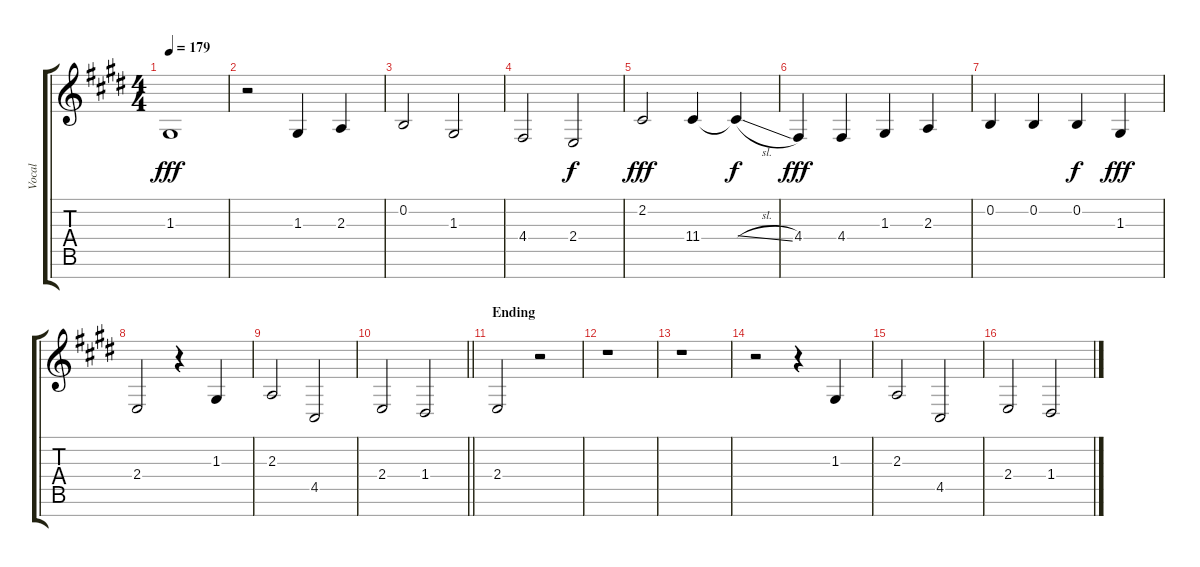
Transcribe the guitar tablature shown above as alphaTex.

\track ("Vocal" "Vocal") {instrument clarinet}
\staff {score tabs}
\tuning (E4 B3 G3 D3 A2 E2 B1) {hide}
\ts (4 4)
\tempo 179
\clef g2
\ks e
1.3.1{dy fff} |
r.2 1.3.4 2.3.4 |
0.2.2 1.3.2 |
4.4.2 2.4.2{dy f} |
2.2.2{dy fff} 11.4.4 11.4{sl t}.4{dy f} |
4.4.4{dy fff} 4.4.4 1.3.4 2.3.4 |
0.2.4 0.2.4 0.2.4{dy f} 1.3.4{dy fff} |
2.4.2 r.4 1.3.4 |
2.3.2 4.5.2 |
\barLineRight lightlight
2.4.2 1.4.2 |
\section ("" "Ending")
2.4.2 r.2 |
r.1 |
r.1 |
r.2 r.4 1.3.4 |
2.3.2 4.5.2 |
2.4.2 1.4.2
